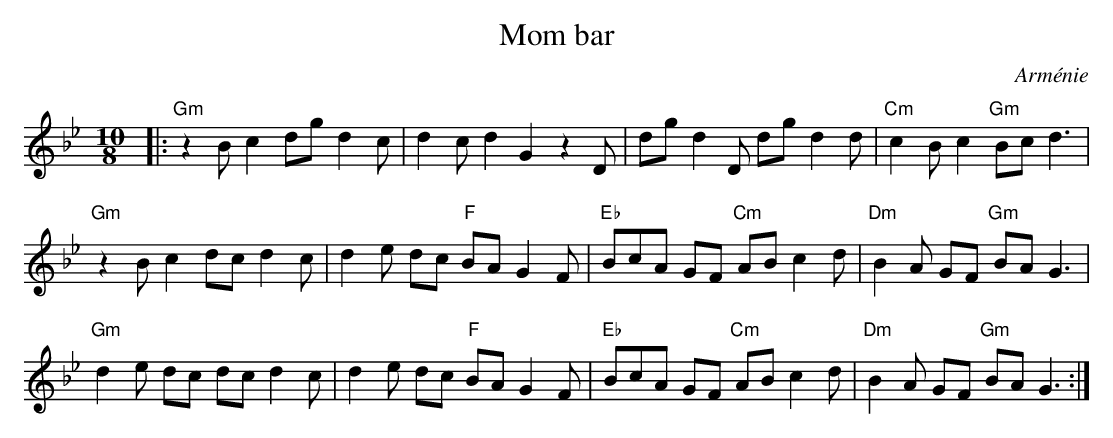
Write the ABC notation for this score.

X:1
T:Mom bar
O:Arm\'enie
M:10/8
L:1/8
K:Gm
|: "Gm"z2B c2 dg d2c | d2c d2 G2 z2D | \
dg d2D dg d2d | \
"Cm"c2B c2 "Gm"Bc d3 |
"Gm"z2B c2 dc d2c | d2e dc "F"BA G2F | "Eb"BcA GF "Cm"AB c2d | "Dm"B2A GF "Gm"BA G3 |
"Gm"d2e dc dc d2c | d2e dc "F"BA G2F | "Eb"BcA GF "Cm"AB c2d | "Dm"B2A GF "Gm"BA G3 :|
